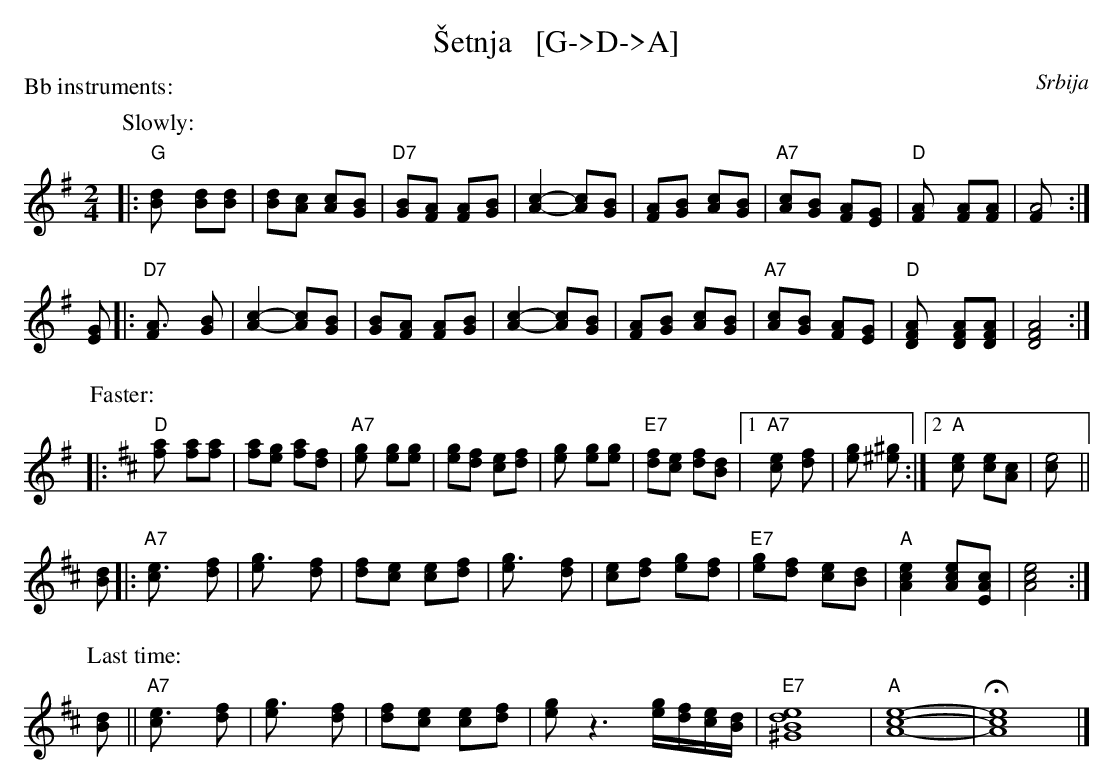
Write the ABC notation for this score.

X:1
T: \vSetnja   [G->D->A]
P: Bb instruments:
O: Srbija
M: 2/4
L: 1/8
K: F
P: Slowly:
K: G
|: "G"[d2B] [dB][dB] | [dB][cA] [cA][BG] | "D7"[BG][AF] [AF][BG] | [c2-A2-] [cA][BG] \
| [AF][BG] [cA][BG] | "A7"[cA][BG] [AF][GE] | "D"[A2F] [AF][AF] | [A4F] :|
[GE] |: "D7"[A3F] [BG] | [c2-A2-] [cA][BG] | [BG][AF] [AF][BG] | [c2-A2-] [cA][BG] \
| [AF][BG] [cA][BG] | "A7"[cA][BG] [AF][GE] | "D"[A2FD2] [AFD][AFD] | [A4F4D4] :|
P: Faster:
K: D
|: "D"[a2f] [af][af] | [af][ge] [af][fd] | "A7"[g2e] [ge][ge] | [ge][fd] [ec][fd] \
| [g2e] [ge][ge] | "E7"[fd][ec] [fd][dB] |1 "A7"[e2c] [f2d] | [g2e] [^g2^e] :|2 "A"[e2c] [ec][cA] | [e4c] ||
[dB] |: "A7" [e3c] [fd] | [g3e] [fd] | [fd][ec] [ec][fd] | [g3e] [fd] \
| [ec][fd] [ge][fd] | "E7"[ge][fd] [ec][dB] | "A"[e2c2A2] [ecA][cAE] | [e4c4A4] :|
P: Last time:
[dB] || "A7" [e3c] [fd] | [g3e] [fd] | [fd][ec] [ec][fd] | [ge]z3 [g/e][f/d][e/c][d/B] | "E7"[e8d8B8^G8] | "A"[e8-c8-A8-] | H[e8c8A8] |]
